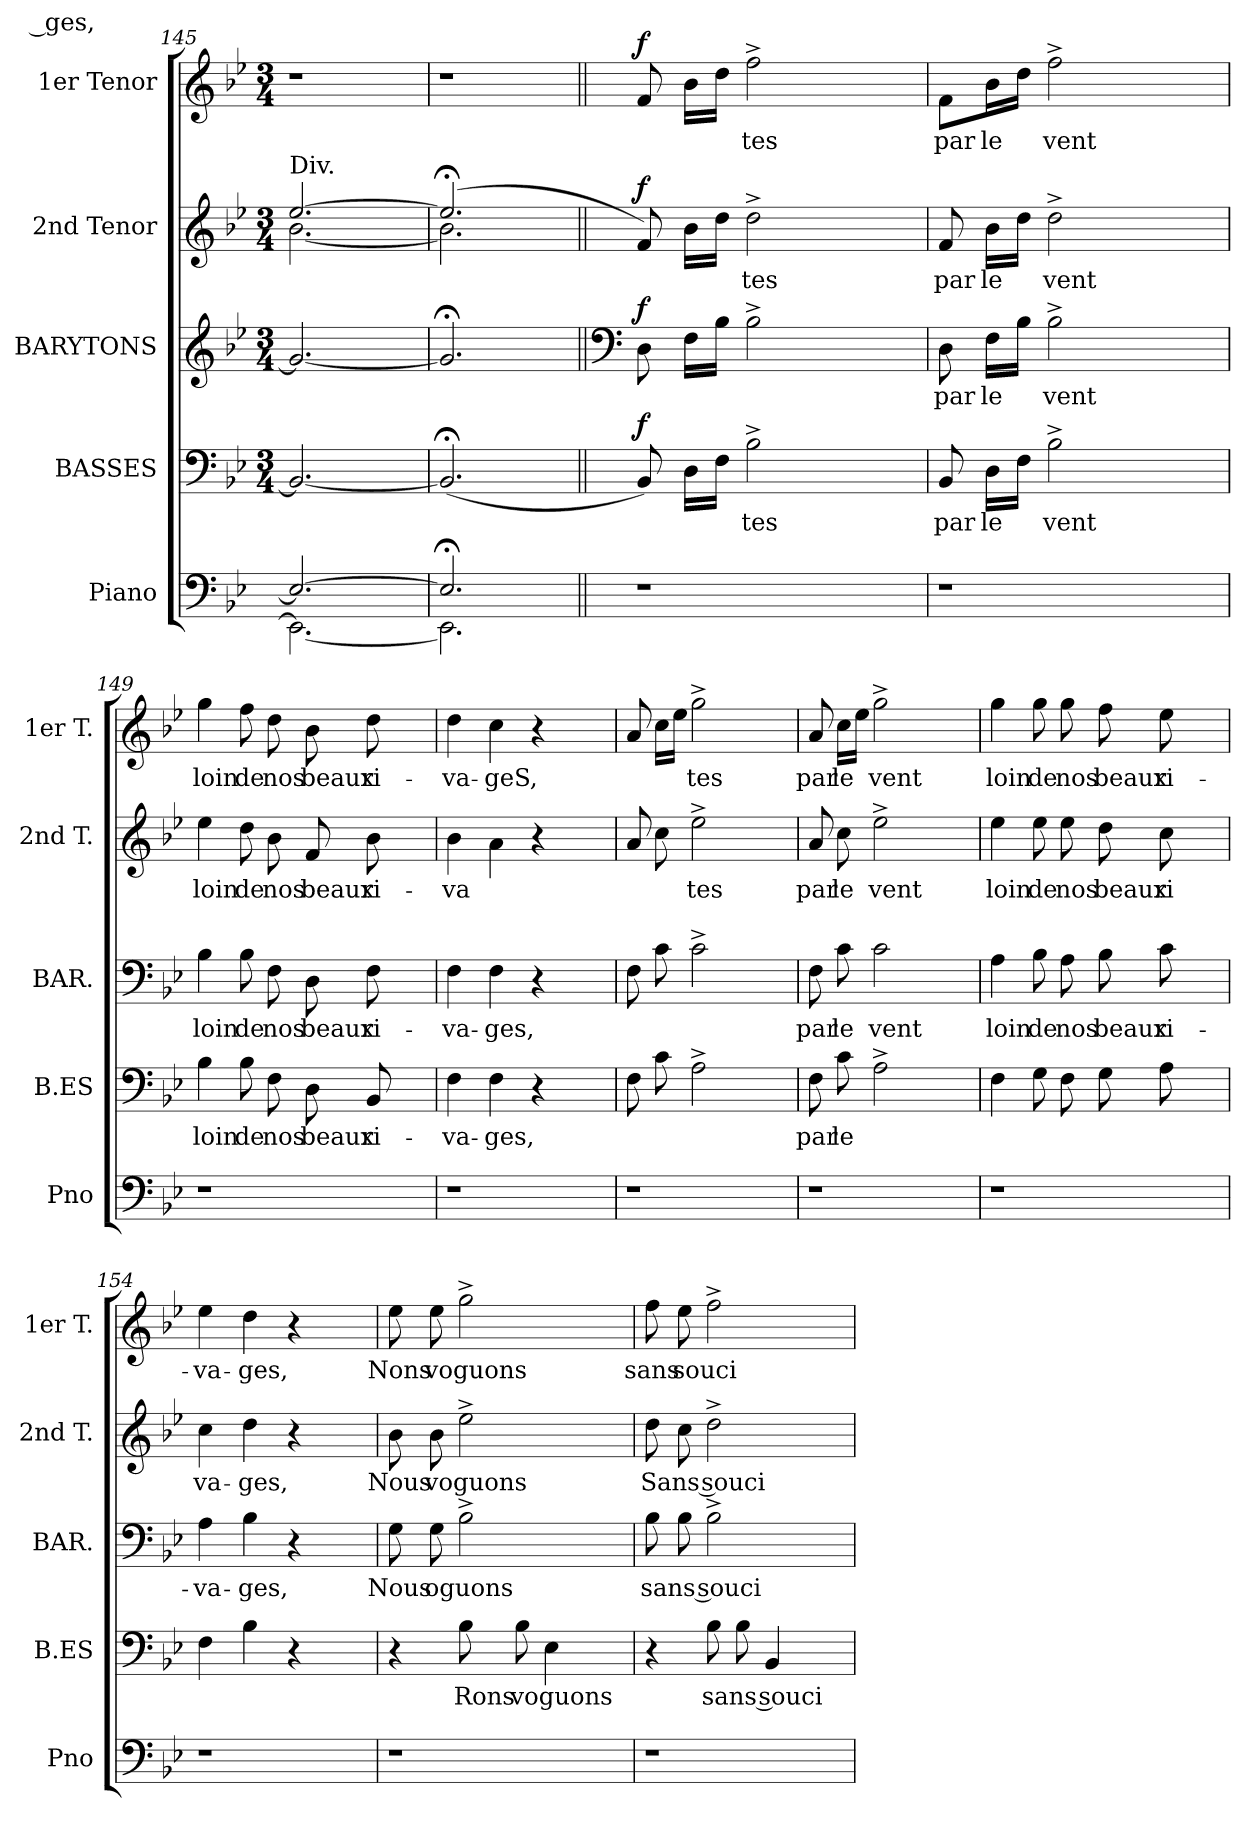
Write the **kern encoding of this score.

**kern	**kern	**text	**dynam	**kern	**text	**dynam	**kern	**text	**text	**dynam	**kern	**text	**dynam
*part5	*part4	*part4	*part4	*part3	*part3	*part3	*part2	*part2	*part2	*part2	*part1	*part1	*part1
*staff5	*staff4	*staff4	*staff4	*staff3	*staff3	*staff3	*staff2	*staff2	*staff2	*staff2	*staff1	*staff1	*staff1
*I"Piano	*I"BASSES	*	*	*I"BARYTONS	*	*	*I"2nd Tenor	*	*	*	*I"1er Tenor	*	*
*I'Pno	*I'B.ES	*	*	*I'BAR.	*	*	*I'2nd T.	*	*	*	*I'1er T.	*	*
*clefF4	*clefF4	*	*	*clefG2	*	*	*clefG2	*	*	*	*clefG2	*	*
*k[b-e-]	*k[b-e-]	*	*	*k[b-e-]	*	*	*k[b-e-]	*	*	*	*k[b-e-]	*	*
*	*M3/4	*	*	*M3/4	*	*	*M3/4	*	*	*	*M3/4	*	*
=145	=145	=145	=145	=145	=145	=145	=145	=145	=145	=145	=145	=145	=145
*^	*	*	*	*	*	*	*^	*	*	*	*	*	*
!	!	!	!	!	!	!	!	!LO:TX:a:t=Div.	!	!	!	!	!	!	!
!	!	!	!	!	!	!	!	!	!	!	!	!	!LO:N:vis=1	!	!
2.E-/_	2.EE-\_	2.BB-/_	.	.	2.g/_	.	.	[2.ee-/	[2.b-\	.	.	.	2.r	.	.
=146	=146	=146	=146	=146	=146	=146	=146	=146	=146	=146	=146	=146	=146	=146	=146
!	!	!	!	!	!	!	!	!	!	!	!	!	!LO:N:vis=1	!	!
2.E-;/]	2.EE-\]	(2.BB-;/]	.	.	2.g;/]	.	.	(2.ee-;/]	2.b-\]	.	.	.	2.r	.	.
*v	*v	*	*	*	*	*	*	*v	*v	*	*	*	*	*	*
!!LO:LB:g=z
=147||	=147||	=147||	=147||	=147||	=147||	=147||	=147||	=147||	=147||	=147||	=147||	=147||	=147||
*	*	*	*	*clefF4	*	*	*	*	*	*	*	*	*
*^	*	*	*	*	*	*	*^	*	*	*	*	*	*
!LO:N:vis=1	!	!	!	!LO:DY:a	!	!	!LO:DY:a	!	!	!	!	!LO:DY:a	!	!	!LO:DY:a
*v	*v	*	*	*	*	*	*	*v	*v	*	*	*	*	*	*
1r	8BB-/)	.	f	8D\	.	f	8f/)	.	.	f	8f/	.	f
.	16D\LL	.	.	16F\LL	.	.	16b-\LL	.	.	.	16b-\LL	.	.
.	16F\JJ	.	.	16B-\JJ	.	.	16dd\JJ	.	.	.	16dd\JJ	.	.
.	2B-^\	tes	.	2B-^\	.	.	2dd^\	tes	.	.	2ff^\	tes	.
.	4ryy	.	.	4ryy	.	.	4ryy	.	.	.	4ryy	.	.
=148	=148	=148	=148	=148	=148	=148	=148	=148	=148	=148	=148	=148	=148
!LO:N:vis=1	!	!	!	!	!	!	!	!	!	!	!	!	!
1r	8BB-/	par	.	8D\	par	.	8f/	par	.	.	8f/	par	.
.	16D\LL	le	.	16F\LL	le	.	16b-\LL	le	.	.	16b-\	le	.
.	16F\JJ	.	.	16B-\JJ	.	.	16dd\JJ	.	.	.	16dd\JJ	.	.
.	2B-^\	vent	.	2B-^\	vent	.	2dd^\	vent	.	.	2ff^\	vent	.
.	4ryy	.	.	4ryy	.	.	4ryy	.	.	.	4ryy	.	.
=149	=149	=149	=149	=149	=149	=149	=149	=149	=149	=149	=149	=149	=149
!LO:N:vis=1	!	!	!	!	!	!	!	!	!	!	!	!	!
1r	4B-\	loin	.	4B-\	loin	.	4ee-\	loin	.	.	4gg\	loin	.
.	8B-\	de	.	8B-\	de	.	8dd\	de	.	.	8ff\	de	.
.	8F\	nos	.	8F\	nos	.	8b-\	nos	.	.	8dd\	nos	.
.	8D\	beaux	.	8D\	beaux	.	8f/	beaux	.	.	8b-\	beaux	.
.	8BB-/	ri-	.	8F\	ri-	.	8b-\	ri-	.	.	8dd\	ri-	.
.	4ryy	.	.	4ryy	.	.	4ryy	.	.	.	4ryy	.	.
=150	=150	=150	=150	=150	=150	=150	=150	=150	=150	=150	=150	=150	=150
!LO:N:vis=1	!	!	!	!	!	!	!	!	!	!	!	!	!
1r	4F\	-va-	.	4F\	-va-	.	4b-\	-va	_ges,	.	4dd\	-va-	.
.	4F\	-ges,	.	4F\	-ges,	.	4a\	.	.	.	4cc\	-geS,	.
.	4r	.	.	4r	.	.	4r	.	.	.	4r	.	.
.	4ryy	.	.	4ryy	.	.	4ryy	.	.	.	4ryy	.	.
!!LO:LB:g=z
=151	=151	=151	=151	=151	=151	=151	=151	=151	=151	=151	=151	=151	=151
!LO:N:vis=1	!	!	!	!	!	!	!	!	!	!	!	!	!
1r	8F\	.	.	8F\	.	.	8a/	.	.	.	8a/	.	.
.	8c\	.	.	8c\	.	.	8cc\	.	.	.	16cc\LL	.	.
.	.	.	.	.	.	.	.	.	.	.	16ee-\JJ	.	.
.	2A^\	.	.	2c^\	.	.	2ee-^\	tes	.	.	2gg^\	tes	.
.	4ryy	.	.	4ryy	.	.	4ryy	.	.	.	4ryy	.	.
=152	=152	=152	=152	=152	=152	=152	=152	=152	=152	=152	=152	=152	=152
!LO:N:vis=1	!	!	!	!	!	!	!	!	!	!	!	!	!
1r	8F\	par	.	8F\	par	.	8a/	par	.	.	8a/	par	.
.	8c\	le	.	8c\	le	.	8cc\	le	.	.	16cc\LL	le	.
.	.	.	.	.	.	.	.	.	.	.	16ee-\JJ	.	.
.	2A^\	.	.	2c\	vent	.	2ee-^\	vent	.	.	2gg^\	vent	.
.	4ryy	.	.	4ryy	.	.	4ryy	.	.	.	4ryy	.	.
=153	=153	=153	=153	=153	=153	=153	=153	=153	=153	=153	=153	=153	=153
!LO:N:vis=1	!	!	!	!	!	!	!	!	!	!	!	!	!
1r	4F\	.	.	4A\	loin	.	4ee-\	loin	.	.	4gg\	loin	.
.	8G\	.	.	8B-\	de	.	8ee-\	de	.	.	8gg\	de	.
.	8F\	.	.	8A\	nos	.	8ee-\	nos	.	.	8gg\	nos	.
.	8G\	.	.	8B-\	beaux	.	8dd\	beaux	.	.	8ff\	beaux	.
.	8A\	.	.	8c\	ri-	.	8cc\	ri	.	.	8ee-\	ri-	.
.	4ryy	.	.	4ryy	.	.	4ryy	.	.	.	4ryy	.	.
=154	=154	=154	=154	=154	=154	=154	=154	=154	=154	=154	=154	=154	=154
!LO:N:vis=1	!	!	!	!	!	!	!	!	!	!	!	!	!
1r	4F\	.	.	4A\	-va-	.	4cc\	va-	.	.	4ee-\	-va-	.
.	4B-\	.	.	4B-\	-ges,	.	4dd\	-ges,	.	.	4dd\	-ges,	.
.	4r	.	.	4r	.	.	4r	.	.	.	4r	.	.
.	4ryy	.	.	4ryy	.	.	4ryy	.	.	.	4ryy	.	.
!!LO:LB:g=z
=155	=155	=155	=155	=155	=155	=155	=155	=155	=155	=155	=155	=155	=155
!LO:N:vis=1	!	!	!	!	!	!	!	!	!	!	!	!	!
1r	4r	.	.	8G\	Nous	.	8b-\	Nous	.	.	8ee-\	Nons	.
.	.	.	.	8G\	oguons	.	8b-\	voguons	.	.	8ee-\	voguons	.
.	8B-\	Rons	.	2B-^\	.	.	2ee-^\	.	.	.	2gg^\	.	.
.	8B-\	voguons	.	.	.	.	.	.	.	.	.	.	.
.	4E-\	.	.	.	.	.	.	.	.	.	.	.	.
.	4ryy	.	.	4ryy	.	.	4ryy	.	.	.	4ryy	.	.
=156	=156	=156	=156	=156	=156	=156	=156	=156	=156	=156	=156	=156	=156
!LO:N:vis=1	!	!	!	!	!	!	!	!	!	!	!	!	!
1r	4r	.	.	8B-\	sans souci	.	8dd\	Sans souci	.	.	8ff\	sans	.
.	.	.	.	8B-\	.	.	8cc\	.	.	.	8ee-\	souci	.
.	8B-\	sans souci	.	2B-^\	.	.	2dd^\	.	.	.	2ff^\	.	.
.	8B-\	.	.	.	.	.	.	.	.	.	.	.	.
.	4BB-/	.	.	.	.	.	.	.	.	.	.	.	.
.	4ryy	.	.	4ryy	.	.	4ryy	.	.	.	4ryy	.	.
=	=	=	=	=	=	=	=	=	=	=	=	=	=
*-	*-	*-	*-	*-	*-	*-	*-	*-	*-	*-	*-	*-	*-
